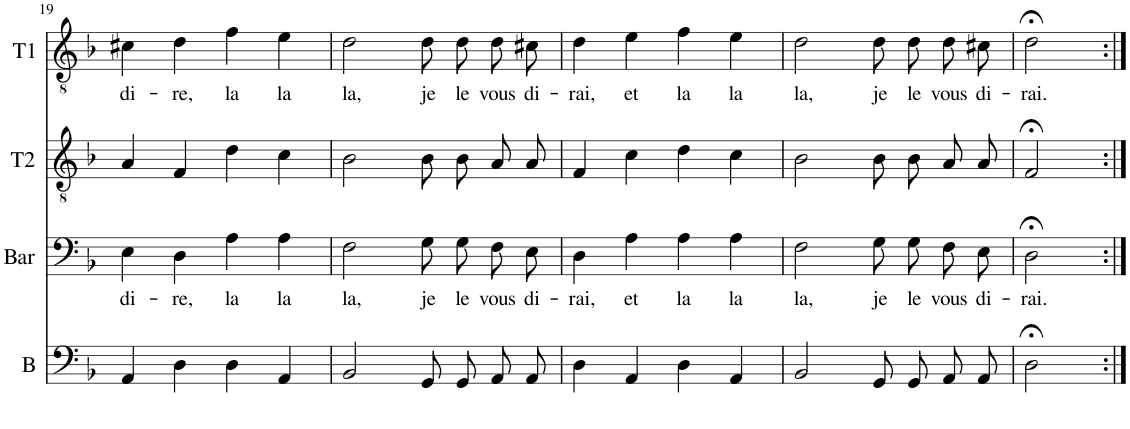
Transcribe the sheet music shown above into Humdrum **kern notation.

**kern	**kern	**text	**kern	**kern	**text
*part4	*part3	*part3	*part2	*part1	*part1
*staff4	*staff3	*staff3	*staff2	*staff1	*staff1
*I"Bass	*I"Baritone	*	*I"Tenor 2	*I"Tenor 1	*
*I'B	*I'Bar	*	*I'T2	*I'T1	*
!!LO:PB:g=z
*clefF4	*clefF4	*	*clefGv2	*clefGv2	*
*k[b-]	*k[b-]	*	*k[b-]	*k[b-]	*
*M4/4	*M4/4	*	*M4/4	*M4/4	*
=19	=19	=19	=19	=19	=19
!	!	!LO:LY:b	!	!	!LO:LY:b
4AA/	4E\	di-	4A/	4c#X\	di-
!	!	!LO:LY:b	!	!	!LO:LY:b
4D\	4D\	-re,	4F/	4d\	-re,
!	!	!LO:LY:b	!	!	!LO:LY:b
4D\	4A\	la	4d\	4f\	la
!	!	!LO:LY:b	!	!	!LO:LY:b
4AA/	4A\	la	4c\	4e\	la
=20	=20	=20	=20	=20	=20
!	!	!LO:LY:b	!	!	!LO:LY:b
2BB-/	2F\	la,	2B-\	2d\	la,
!	!	!LO:LY:b	!	!	!LO:LY:b
8GG/L	8G\L	je	8B-\L	8d\L	je
!	!	!LO:LY:b	!	!	!LO:LY:b
8GG/J	8G\J	le	8B-\J	8d\J	le
!	!	!LO:LY:b	!	!	!LO:LY:b
8AA/L	8F\L	vous	8A/L	8d\L	vous
!	!	!LO:LY:b	!	!	!LO:LY:b
8AA/J	8E\J	di-	8A/J	8c#X\J	di-
=21	=21	=21	=21	=21	=21
!	!	!LO:LY:b	!	!	!LO:LY:b
4D\	4D\	-rai,	4F/	4d\	-rai,
!	!	!LO:LY:b	!	!	!LO:LY:b
4AA/	4A\	et	4c\	4e\	et
!	!	!LO:LY:b	!	!	!LO:LY:b
4D\	4A\	la	4d\	4f\	la
!	!	!LO:LY:b	!	!	!LO:LY:b
4AA/	4A\	la	4c\	4e\	la
=22	=22	=22	=22	=22	=22
!	!	!LO:LY:b	!	!	!LO:LY:b
2BB-/	2F\	la,	2B-\	2d\	la,
!	!	!LO:LY:b	!	!	!LO:LY:b
8GG/L	8G\L	je	8B-\L	8d\L	je
!	!	!LO:LY:b	!	!	!LO:LY:b
8GG/J	8G\J	le	8B-\J	8d\J	le
!	!	!LO:LY:b	!	!	!LO:LY:b
8AA/L	8F\L	vous	8A/L	8d\L	vous
!	!	!LO:LY:b	!	!	!LO:LY:b
8AA/J	8E\J	di-	8A/J	8c#X\J	di-
=23	=23	=23	=23	=23	=23
!	!	!LO:LY:b	!	!	!LO:LY:b
2D;<\	2D;<\	-rai.	2F;</	2d;<\	-rai.
=:|!	=:|!	=:|!	=:|!	=:|!	=:|!
*-	*-	*-	*-	*-	*-
